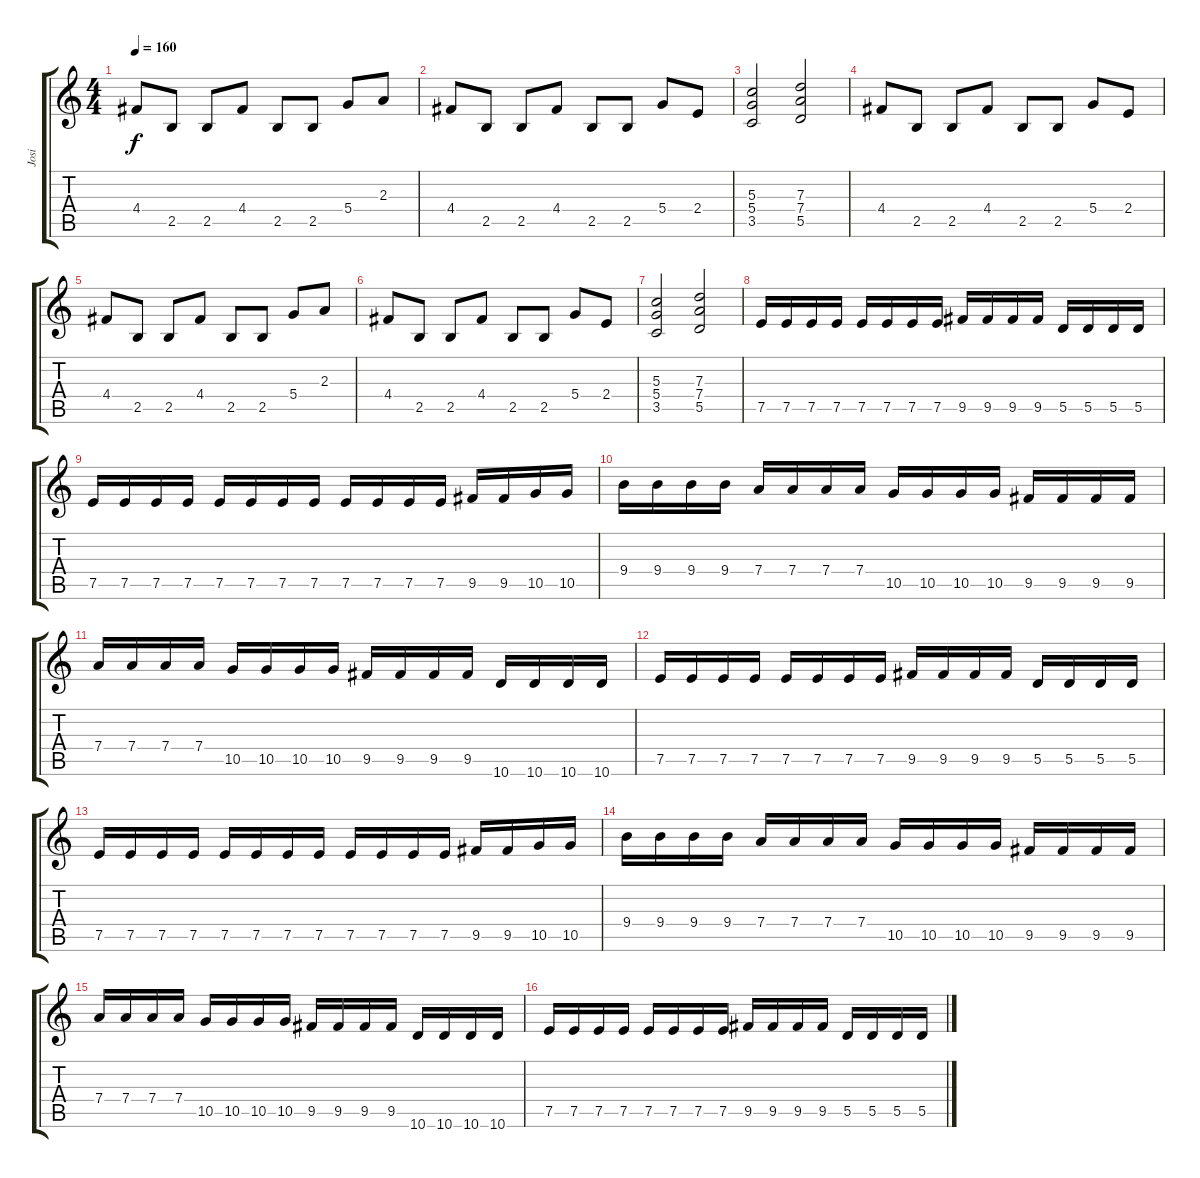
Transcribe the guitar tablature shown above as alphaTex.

\track ("Josi" "Josi") {instrument overdrivenguitar}
\staff {score tabs}
\tuning (E4 B3 G3 D3 A2 E2) {hide}
\ts (4 4)
\tempo 160
\clef g2
\ks c
4.4.8{dy f} 2.5.8 2.5.8 4.4.8 2.5.8 2.5.8 5.4.8 2.3.8 |
4.4.8 2.5.8 2.5.8 4.4.8 2.5.8 2.5.8 5.4.8 2.4.8 |
(5.3 5.4 3.5).2 (7.3 7.4 5.5).2 |
4.4.8 2.5.8 2.5.8 4.4.8 2.5.8 2.5.8 5.4.8 2.4.8 |
4.4.8 2.5.8 2.5.8 4.4.8 2.5.8 2.5.8 5.4.8 2.3.8 |
4.4.8 2.5.8 2.5.8 4.4.8 2.5.8 2.5.8 5.4.8 2.4.8 |
(5.3 5.4 3.5).2 (7.3 7.4 5.5).2 |
7.5.16 7.5.16 7.5.16 7.5.16 7.5.16 7.5.16 7.5.16 7.5.16 9.5.16 9.5.16 9.5.16 9.5.16 5.5.16 5.5.16 5.5.16 5.5.16 |
7.5.16 7.5.16 7.5.16 7.5.16 7.5.16 7.5.16 7.5.16 7.5.16 7.5.16 7.5.16 7.5.16 7.5.16 9.5.16 9.5.16 10.5.16 10.5.16 |
9.4.16 9.4.16 9.4.16 9.4.16 7.4.16 7.4.16 7.4.16 7.4.16 10.5.16 10.5.16 10.5.16 10.5.16 9.5.16 9.5.16 9.5.16 9.5.16 |
7.4.16 7.4.16 7.4.16 7.4.16 10.5.16 10.5.16 10.5.16 10.5.16 9.5.16 9.5.16 9.5.16 9.5.16 10.6.16 10.6.16 10.6.16 10.6.16 |
7.5.16 7.5.16 7.5.16 7.5.16 7.5.16 7.5.16 7.5.16 7.5.16 9.5.16 9.5.16 9.5.16 9.5.16 5.5.16 5.5.16 5.5.16 5.5.16 |
7.5.16 7.5.16 7.5.16 7.5.16 7.5.16 7.5.16 7.5.16 7.5.16 7.5.16 7.5.16 7.5.16 7.5.16 9.5.16 9.5.16 10.5.16 10.5.16 |
9.4.16 9.4.16 9.4.16 9.4.16 7.4.16 7.4.16 7.4.16 7.4.16 10.5.16 10.5.16 10.5.16 10.5.16 9.5.16 9.5.16 9.5.16 9.5.16 |
7.4.16 7.4.16 7.4.16 7.4.16 10.5.16 10.5.16 10.5.16 10.5.16 9.5.16 9.5.16 9.5.16 9.5.16 10.6.16 10.6.16 10.6.16 10.6.16 |
7.5.16 7.5.16 7.5.16 7.5.16 7.5.16 7.5.16 7.5.16 7.5.16 9.5.16 9.5.16 9.5.16 9.5.16 5.5.16 5.5.16 5.5.16 5.5.16
